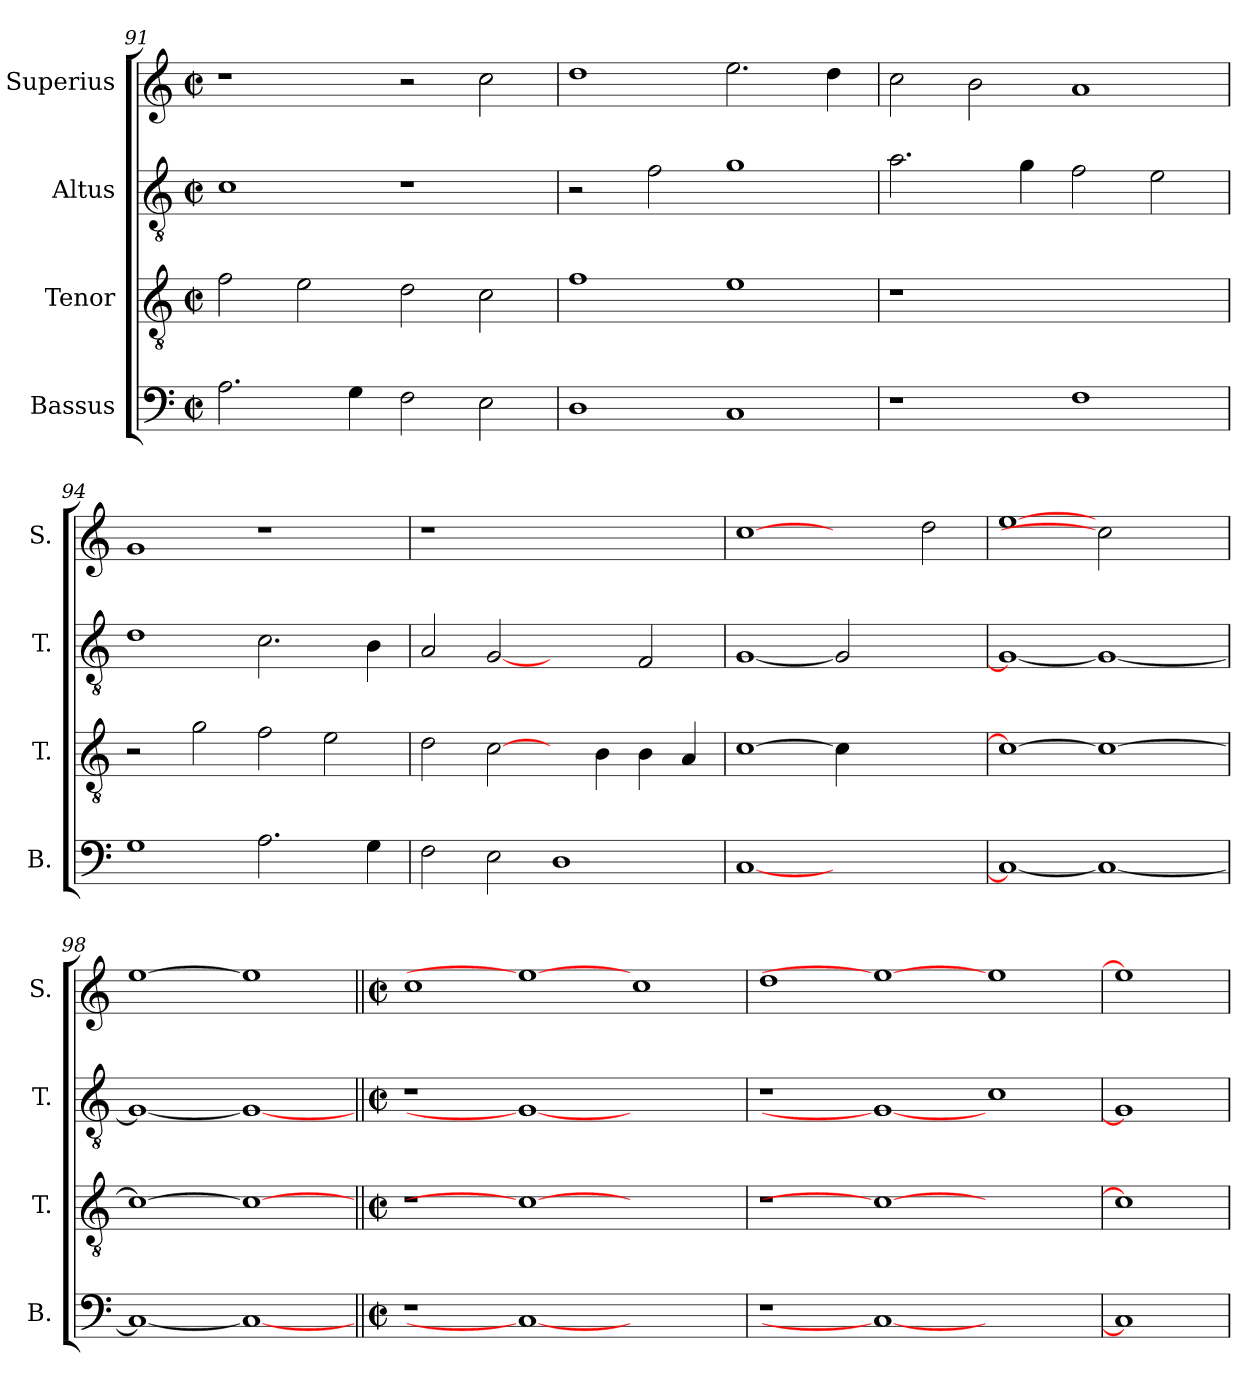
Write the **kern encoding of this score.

**kern	**kern	**kern	**kern
*part4	*part3	*part2	*part1
*staff4	*staff3	*staff2	*staff1
*I"Bassus	*I"Tenor	*I"Altus	*I"Superius
*I'B.	*I'T.	*I'T.	*I'S.
*clefF4	*clefGv2	*clefGv2	*clefG2
*	*ITrd7c12	*ITrd7c12	*
*k[]	*k[]	*k[]	*k[]
*C:	*C:	*C:	*C:
*M2/2	*M2/2	*M2/2	*M2/2
*met(c|)	*met(c|)	*met(c|)	*met(c|)
=91	=91	=91	=91
2.Ai\	2Fi\	1Ci	1r
.	2Ei\	.	.
4Gi\	.	.	.
2Fi\	2Di\	1r	2r
2Ei\	2Ci\	.	2cci\
=92	=92	=92	=92
1Di	1Fi	2r	1ddi
.	.	2Fi\	.
1Ci	1Ei	1Gi	2.eei\
.	.	.	4ddi\
!!LO:LB:g=z
=93	=93	=93	=93
!	!LO:N:vis=1	!	!
1r	1r	2.Ai\	2cci\
.	.	.	2bi\
.	.	4Gi\	.
1Fi	1ryy	2Fi\	1ai
.	.	2Ei\	.
=94	=94	=94	=94
1Gi	2r	1Di	1gi
.	2Gi\	.	.
2.Ai\	2Fi\	2.Ci\	1r
.	2Ei\	.	.
4Gi\	.	4BBi\	.
=95	=95	=95	=95
!	!	!	!LO:N:vis=1
2Fi\	2Di\	2AAi/	1r
2Ei\	[2Ci\	[2GGi	.
1Di	4ryy	2ryy	1ryy
.	4BBi\	.	.
.	4BBi\	2FFi/	.
.	4AAi/	.	.
=96	=96	=96	=96
[<1Ci	[>1Ci	[<1GGi	[1cci
1ryy	4Ci\]	2GGi]	2ryy
.	2.ryy	.	.
.	.	2ryy	2ddi\
=97	=97	=97	=97
1Ci_<	1Ci_>	1GGi_<	[1eei
1Ci_	1Ci_	1GGi_	2cci]
.	.	.	2ryy
=98	=98	=98	=98
1Ci_<	1Ci_>	1GGi_<	[1eei
1Ci_	1Ci_	1GGi_	1eei]
!!LO:PB:g=z
=99||	=99||	=99||	=99||
*M2/2	*M2/2	*M2/2	*M2/2
*met(c|)	*met(c|)	*met(c|)	*met(c|)
!LO:N:vis=1	!LO:N:vis=1	!LO:N:vis=1	!
1r	1r	1r	1cci
1Ci_	1Ci_	1GGi_	1eei_
1ryy	1ryy	1ryy	1cci
=100	=100	=100	=100
!LO:N:vis=1	!LO:N:vis=1	!	!
1r	1r	1r	1ddi
1Ci_	1Ci_	1GGi_	1eei_
1ryy	1ryy	1Ci	1eei
=101	=101	=101	=101
1Ci]	1Ci]	1GGi]	1eei]
=	=	=	=
*-	*-	*-	*-
